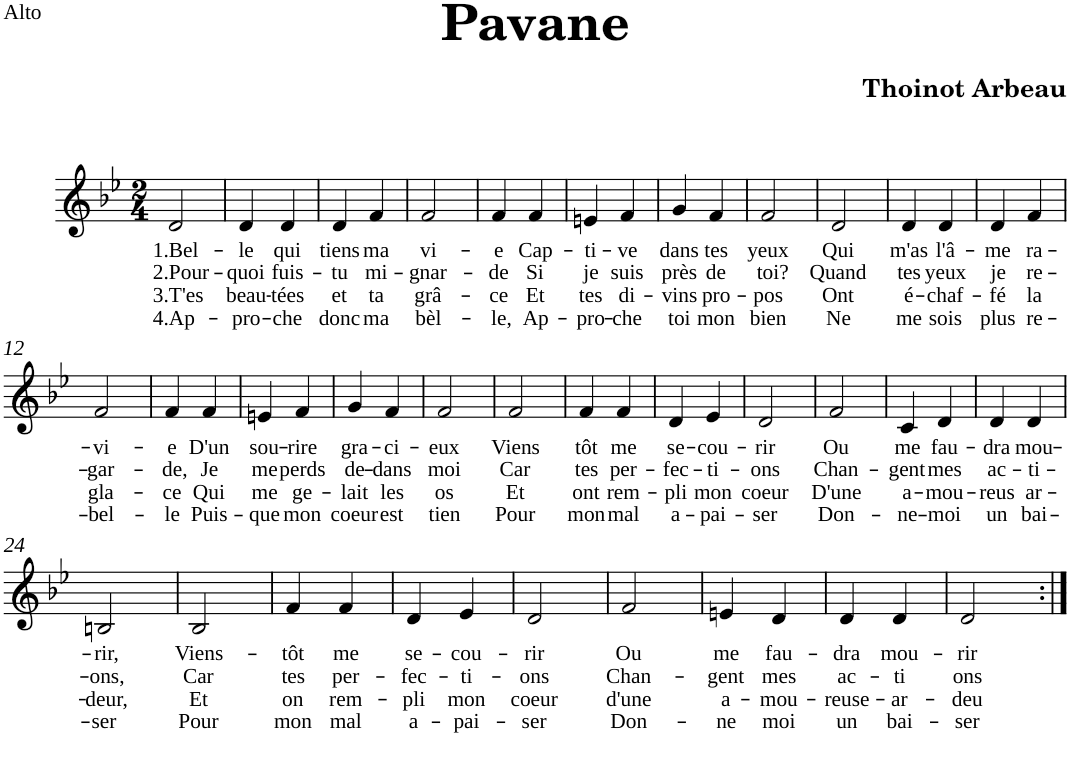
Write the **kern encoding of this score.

**kern	**text	**text	**text	**text
*part1	*part1	*part1	*part1	*part1
*staff1	*staff1	*staff1	*staff1	*staff1
*I"Alto	*	*	*	*
*I'A	*	*	*	*
*clefG2	*	*	*	*
*Trd1c2	*	*	*	*
*k[b-e-]	*	*	*	*
*g:	*	*	*	*
*M2/4	*	*	*	*
=1	=1	=1	=1	=1
!	!LO:LY:b	!LO:LY:b	!LO:LY:b	!LO:LY:b
2d/	1.Bel-	2.Pour-	3.T'es	4.Ap-
=2	=2	=2	=2	=2
!	!LO:LY:b	!LO:LY:b	!LO:LY:b	!LO:LY:b
4d/	-le	-quoi	beau-	-pro-
!	!LO:LY:b	!LO:LY:b	!LO:LY:b	!LO:LY:b
4d/	qui	fuis-	-tées	-che
=3	=3	=3	=3	=3
!	!LO:LY:b	!LO:LY:b	!LO:LY:b	!LO:LY:b
4d/	tiens	-tu	et	donc
!	!LO:LY:b	!LO:LY:b	!LO:LY:b	!LO:LY:b
4f/	ma	mi-	ta	ma
=4	=4	=4	=4	=4
!	!LO:LY:b	!LO:LY:b	!LO:LY:b	!LO:LY:b
2f/	vi-	-gnar-	grâ-	bèl-
=5	=5	=5	=5	=5
!	!LO:LY:b	!LO:LY:b	!LO:LY:b	!LO:LY:b
4f/	-e	-de	-ce	-le,
!	!LO:LY:b	!LO:LY:b	!LO:LY:b	!LO:LY:b
4f/	Cap-	Si	Et	Ap-
=6	=6	=6	=6	=6
!	!LO:LY:b	!LO:LY:b	!LO:LY:b	!LO:LY:b
4en/	-ti-	je	tes	-pro-
!	!LO:LY:b	!LO:LY:b	!LO:LY:b	!LO:LY:b
4f/	-ve	suis	di-	-che
=7	=7	=7	=7	=7
!	!LO:LY:b	!LO:LY:b	!LO:LY:b	!LO:LY:b
4g/	dans	près	-vins	toi
!	!LO:LY:b	!LO:LY:b	!LO:LY:b	!LO:LY:b
4f/	tes	de	pro-	mon
=8	=8	=8	=8	=8
!	!LO:LY:b	!LO:LY:b	!LO:LY:b	!LO:LY:b
2f/	yeux	toi?	-pos	bien
=9	=9	=9	=9	=9
!	!LO:LY:b	!LO:LY:b	!LO:LY:b	!LO:LY:b
2d/	Qui	Quand	Ont	Ne
=10	=10	=10	=10	=10
!	!LO:LY:b	!LO:LY:b	!LO:LY:b	!LO:LY:b
4d/	m'as	tes	é-	me
!	!LO:LY:b	!LO:LY:b	!LO:LY:b	!LO:LY:b
4d/	l'â-	yeux	-chaf-	sois
=11	=11	=11	=11	=11
!	!LO:LY:b	!LO:LY:b	!LO:LY:b	!LO:LY:b
4d/	-me	je	-fé	plus
!	!LO:LY:b	!LO:LY:b	!LO:LY:b	!LO:LY:b
4f/	ra-	re-	la	re-
!!LO:LB:g=z
=12	=12	=12	=12	=12
!	!LO:LY:b	!LO:LY:b	!LO:LY:b	!LO:LY:b
2f/	-vi-	-gar-	gla-	-bel-
=13	=13	=13	=13	=13
!	!LO:LY:b	!LO:LY:b	!LO:LY:b	!LO:LY:b
4f/	-e	-de,	-ce	-le
!	!LO:LY:b	!LO:LY:b	!LO:LY:b	!LO:LY:b
4f/	D'un	Je	Qui	Puis-
=14	=14	=14	=14	=14
!	!LO:LY:b	!LO:LY:b	!LO:LY:b	!LO:LY:b
4en/	sou-	me	me	-que
!	!LO:LY:b	!LO:LY:b	!LO:LY:b	!LO:LY:b
4f/	-rire	perds	ge-	mon
=15	=15	=15	=15	=15
!	!LO:LY:b	!LO:LY:b	!LO:LY:b	!LO:LY:b
4g/	gra-	de-	-lait	coeur
!	!LO:LY:b	!LO:LY:b	!LO:LY:b	!LO:LY:b
4f/	-ci-	-dans	les	est
=16	=16	=16	=16	=16
!	!LO:LY:b	!LO:LY:b	!LO:LY:b	!LO:LY:b
2f/	-eux	moi	os	tien
=17	=17	=17	=17	=17
!	!LO:LY:b	!LO:LY:b	!LO:LY:b	!LO:LY:b
2f/	Viens	Car	Et	Pour
=18	=18	=18	=18	=18
!	!LO:LY:b	!LO:LY:b	!LO:LY:b	!LO:LY:b
4f/	tôt	tes	ont	mon
!	!LO:LY:b	!LO:LY:b	!LO:LY:b	!LO:LY:b
4f/	me	per-	rem-	mal
=19	=19	=19	=19	=19
!	!LO:LY:b	!LO:LY:b	!LO:LY:b	!LO:LY:b
4d/	se-	-fec-	-pli	a-
!	!LO:LY:b	!LO:LY:b	!LO:LY:b	!LO:LY:b
4e-/	-cou-	-ti-	mon	-pai-
=20	=20	=20	=20	=20
!	!LO:LY:b	!LO:LY:b	!LO:LY:b	!LO:LY:b
2d/	-rir	-ons	coeur	-ser
=21	=21	=21	=21	=21
!	!LO:LY:b	!LO:LY:b	!LO:LY:b	!LO:LY:b
2f/	Ou	Chan-	D'une	Don-
=22	=22	=22	=22	=22
!	!LO:LY:b	!LO:LY:b	!LO:LY:b	!LO:LY:b
4c/	me	gent	a-	ne-
!	!LO:LY:b	!LO:LY:b	!LO:LY:b	!LO:LY:b
4d/	fau-	mes	-mou-	-moi
=23	=23	=23	=23	=23
!	!LO:LY:b	!LO:LY:b	!LO:LY:b	!LO:LY:b
4d/	-dra	ac-	-reus	un
!	!LO:LY:b	!LO:LY:b	!LO:LY:b	!LO:LY:b
4d/	mou-	-ti-	ar-	bai-
!!LO:LB:g=z
=24	=24	=24	=24	=24
!	!LO:LY:b	!LO:LY:b	!LO:LY:b	!LO:LY:b
2Bn/	-rir,	-ons,	-deur,	-ser
=25	=25	=25	=25	=25
!	!LO:LY:b	!LO:LY:b	!LO:LY:b	!LO:LY:b
2B-/	Viens-	Car	Et	Pour
=26	=26	=26	=26	=26
!	!LO:LY:b	!LO:LY:b	!LO:LY:b	!LO:LY:b
4f/	-tôt	tes	on	mon
!	!LO:LY:b	!LO:LY:b	!LO:LY:b	!LO:LY:b
4f/	me	per-	rem-	mal
=27	=27	=27	=27	=27
!	!LO:LY:b	!LO:LY:b	!LO:LY:b	!LO:LY:b
4d/	se-	-fec-	-pli	a-
!	!LO:LY:b	!LO:LY:b	!LO:LY:b	!LO:LY:b
4e-/	-cou-	-ti-	mon	-pai-
=28	=28	=28	=28	=28
!	!LO:LY:b	!LO:LY:b	!LO:LY:b	!LO:LY:b
2d/	-rir	-ons	coeur	-ser
=29	=29	=29	=29	=29
!	!LO:LY:b	!LO:LY:b	!LO:LY:b	!LO:LY:b
2f/	Ou	Chan-	d'une	Don-
=30	=30	=30	=30	=30
!	!LO:LY:b	!LO:LY:b	!LO:LY:b	!LO:LY:b
4en/	me	-gent	a-	-ne
!	!LO:LY:b	!LO:LY:b	!LO:LY:b	!LO:LY:b
4d/	fau-	mes	-mou-	moi
=31	=31	=31	=31	=31
!	!LO:LY:b	!LO:LY:b	!LO:LY:b	!LO:LY:b
4d/	-dra	ac-	-reuse-	un
!	!LO:LY:b	!LO:LY:b	!LO:LY:b	!LO:LY:b
4d/	mou-	-ti	-ar-	bai-
=32	=32	=32	=32	=32
!	!LO:LY:b	!LO:LY:b	!LO:LY:b	!LO:LY:b
2d/	-rir	ons	-deu	-ser
=:|!	=:|!	=:|!	=:|!	=:|!
*-	*-	*-	*-	*-
